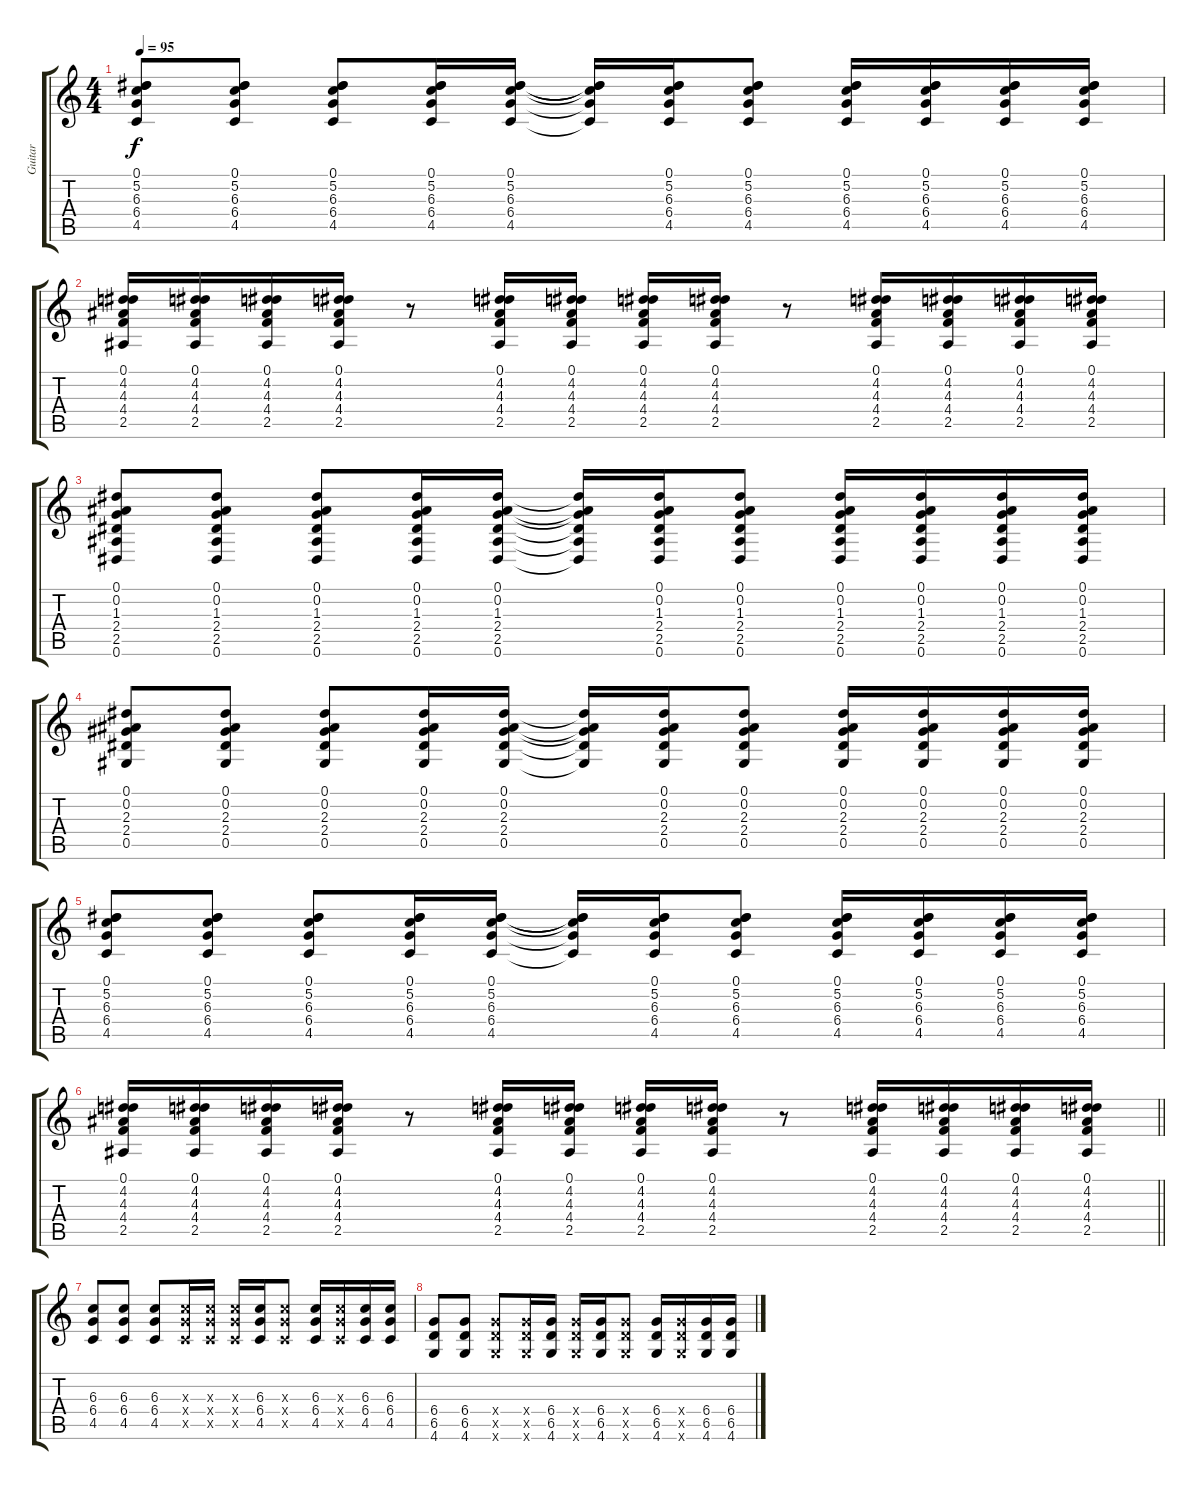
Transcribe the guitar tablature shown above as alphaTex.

\track ("Guitar" "Guitar") {instrument acousticguitarsteel}
\staff {score tabs}
\tuning (Eb4 Bb3 Gb3 Db3 Ab2 Eb2) {hide}
\ts (4 4)
\tempo 95
\clef g2
\ks c
(0.1 5.2 6.3 6.4 4.5).8{dy f} (0.1 5.2 6.3 6.4 4.5).8 (0.1 5.2 6.3 6.4 4.5).8 (0.1 5.2 6.3 6.4 4.5).16 (0.1 5.2 6.3 6.4 4.5).16 (0.1{t} 5.2{t} 6.3{t} 6.4{t} 4.5{t}).16 (0.1 5.2 6.3 6.4 4.5).16 (0.1 5.2 6.3 6.4 4.5).8 (0.1 5.2 6.3 6.4 4.5).16 (0.1 5.2 6.3 6.4 4.5).16 (0.1 5.2 6.3 6.4 4.5).16 (0.1 5.2 6.3 6.4 4.5).16 |
(0.1 4.2 4.3 4.4 2.5).16 (0.1 4.2 4.3 4.4 2.5).16 (0.1 4.2 4.3 4.4 2.5).16 (0.1 4.2 4.3 4.4 2.5).16 r.8 (0.1 4.2 4.3 4.4 2.5).16 (0.1 4.2 4.3 4.4 2.5).16 (0.1 4.2 4.3 4.4 2.5).16 (0.1 4.2 4.3 4.4 2.5).16 r.8 (0.1 4.2 4.3 4.4 2.5).16 (0.1 4.2 4.3 4.4 2.5).16 (0.1 4.2 4.3 4.4 2.5).16 (0.1 4.2 4.3 4.4 2.5).16 |
(0.1 0.2 1.3 2.4 2.5 0.6).8 (0.1 0.2 1.3 2.4 2.5 0.6).8 (0.1 0.2 1.3 2.4 2.5 0.6).8 (0.1 0.2 1.3 2.4 2.5 0.6).16 (0.1 0.2 1.3 2.4 2.5 0.6).16 (0.1{t} 0.2{t} 1.3{t} 2.4{t} 2.5{t} 0.6{t}).16 (0.1 0.2 1.3 2.4 2.5 0.6).16 (0.1 0.2 1.3 2.4 2.5 0.6).8 (0.1 0.2 1.3 2.4 2.5 0.6).16 (0.1 0.2 1.3 2.4 2.5 0.6).16 (0.1 0.2 1.3 2.4 2.5 0.6).16 (0.1 0.2 1.3 2.4 2.5 0.6).16 |
(0.1 0.2 2.3 2.4 0.5).8 (0.1 0.2 2.3 2.4 0.5).8 (0.1 0.2 2.3 2.4 0.5).8 (0.1 0.2 2.3 2.4 0.5).16 (0.1 0.2 2.3 2.4 0.5).16 (0.1{t} 0.2{t} 2.3{t} 2.4{t} 0.5{t}).16 (0.1 0.2 2.3 2.4 0.5).16 (0.1 0.2 2.3 2.4 0.5).8 (0.1 0.2 2.3 2.4 0.5).16 (0.1 0.2 2.3 2.4 0.5).16 (0.1 0.2 2.3 2.4 0.5).16 (0.1 0.2 2.3 2.4 0.5).16 |
(0.1 5.2 6.3 6.4 4.5).8 (0.1 5.2 6.3 6.4 4.5).8 (0.1 5.2 6.3 6.4 4.5).8 (0.1 5.2 6.3 6.4 4.5).16 (0.1 5.2 6.3 6.4 4.5).16 (0.1{t} 5.2{t} 6.3{t} 6.4{t} 4.5{t}).16 (0.1 5.2 6.3 6.4 4.5).16 (0.1 5.2 6.3 6.4 4.5).8 (0.1 5.2 6.3 6.4 4.5).16 (0.1 5.2 6.3 6.4 4.5).16 (0.1 5.2 6.3 6.4 4.5).16 (0.1 5.2 6.3 6.4 4.5).16 |
\barLineRight lightlight
(0.1 4.2 4.3 4.4 2.5).16 (0.1 4.2 4.3 4.4 2.5).16 (0.1 4.2 4.3 4.4 2.5).16 (0.1 4.2 4.3 4.4 2.5).16 r.8 (0.1 4.2 4.3 4.4 2.5).16 (0.1 4.2 4.3 4.4 2.5).16 (0.1 4.2 4.3 4.4 2.5).16 (0.1 4.2 4.3 4.4 2.5).16 r.8 (0.1 4.2 4.3 4.4 2.5).16 (0.1 4.2 4.3 4.4 2.5).16 (0.1 4.2 4.3 4.4 2.5).16 (0.1 4.2 4.3 4.4 2.5).16 |
\section ("" "")
(6.3 6.4 4.5).8 (6.3 6.4 4.5).8 (6.3 6.4 4.5).8 (6.3{x} 6.4{x} 4.5{x}).16 (6.3{x} 6.4{x} 4.5{x}).16 (6.3{x} 6.4{x} 4.5{x}).16 (6.3 6.4 4.5).16 (6.3{x} 6.4{x} 4.5{x}).8 (6.3 6.4 4.5).16 (6.3{x} 6.4{x} 4.5{x}).16 (6.3 6.4 4.5).16 (6.3 6.4 4.5).16 |
(6.4 6.5 4.6).8 (6.4 6.5 4.6).8 (6.4{x} 6.5{x} 4.6{x}).8 (6.4{x} 6.5{x} 4.6{x}).16 (6.4 6.5 4.6).16 (6.4{x} 6.5{x} 4.6{x}).16 (6.4 6.5 4.6).16 (6.4{x} 6.5{x} 4.6{x}).8 (6.4 6.5 4.6).16 (6.4{x} 6.5{x} 4.6{x}).16 (6.4 6.5 4.6).16 (6.4 6.5 4.6).16
